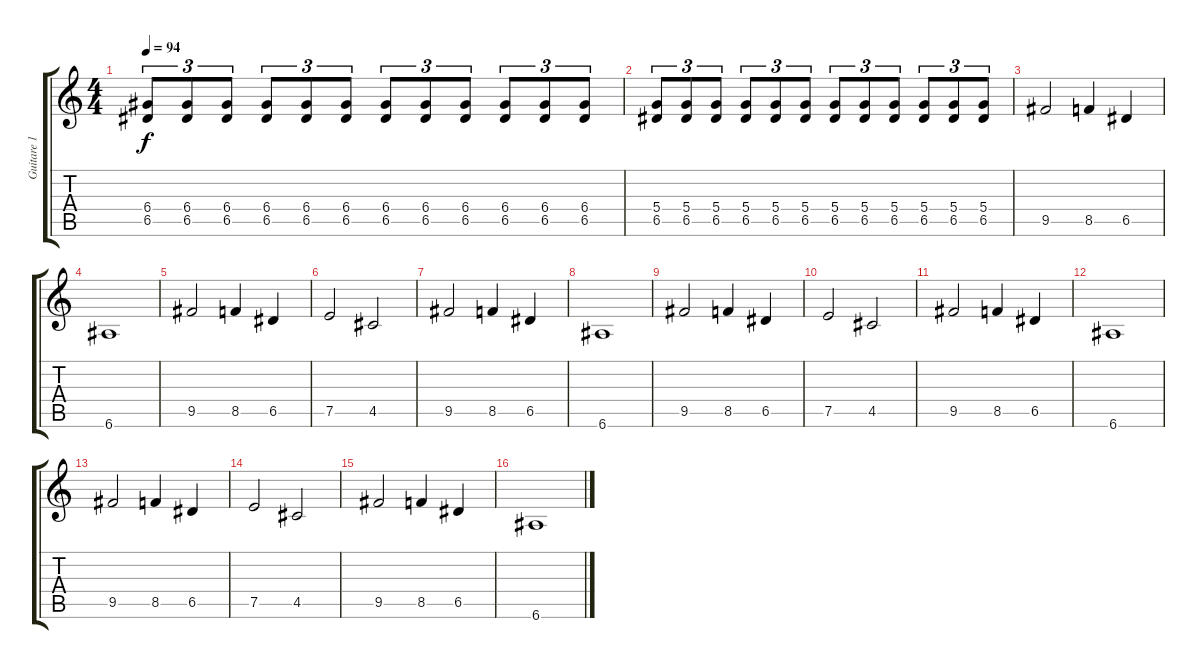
\track ("Guitare 1" "Guitare 1") {instrument distortionguitar}
\staff {score tabs}
\tuning (E4 B3 G3 D3 A2 E2) {hide}
\ts (4 4)
\tempo 94
\clef g2
\ks c
(6.4 6.5).8{tu (3 2) dy f} (6.4 6.5).8{tu (3 2)} (6.4 6.5).8{tu (3 2)} (6.4 6.5).8{tu (3 2)} (6.4 6.5).8{tu (3 2)} (6.4 6.5).8{tu (3 2)} (6.4 6.5).8{tu (3 2)} (6.4 6.5).8{tu (3 2)} (6.4 6.5).8{tu (3 2)} (6.4 6.5).8{tu (3 2)} (6.4 6.5).8{tu (3 2)} (6.4 6.5).8{tu (3 2)} |
(5.4 6.5).8{tu (3 2)} (5.4 6.5).8{tu (3 2)} (5.4 6.5).8{tu (3 2)} (5.4 6.5).8{tu (3 2)} (5.4 6.5).8{tu (3 2)} (5.4 6.5).8{tu (3 2)} (5.4 6.5).8{tu (3 2)} (5.4 6.5).8{tu (3 2)} (5.4 6.5).8{tu (3 2)} (5.4 6.5).8{tu (3 2)} (5.4 6.5).8{tu (3 2)} (5.4 6.5).8{tu (3 2)} |
9.5.2 8.5.4 6.5.4 |
6.6.1 |
9.5.2 8.5.4 6.5.4 |
7.5.2 4.5.2 |
9.5.2 8.5.4 6.5.4 |
6.6.1 |
9.5.2 8.5.4 6.5.4 |
7.5.2 4.5.2 |
9.5.2 8.5.4 6.5.4 |
6.6.1 |
9.5.2 8.5.4 6.5.4 |
7.5.2 4.5.2 |
9.5.2 8.5.4 6.5.4 |
6.6.1
